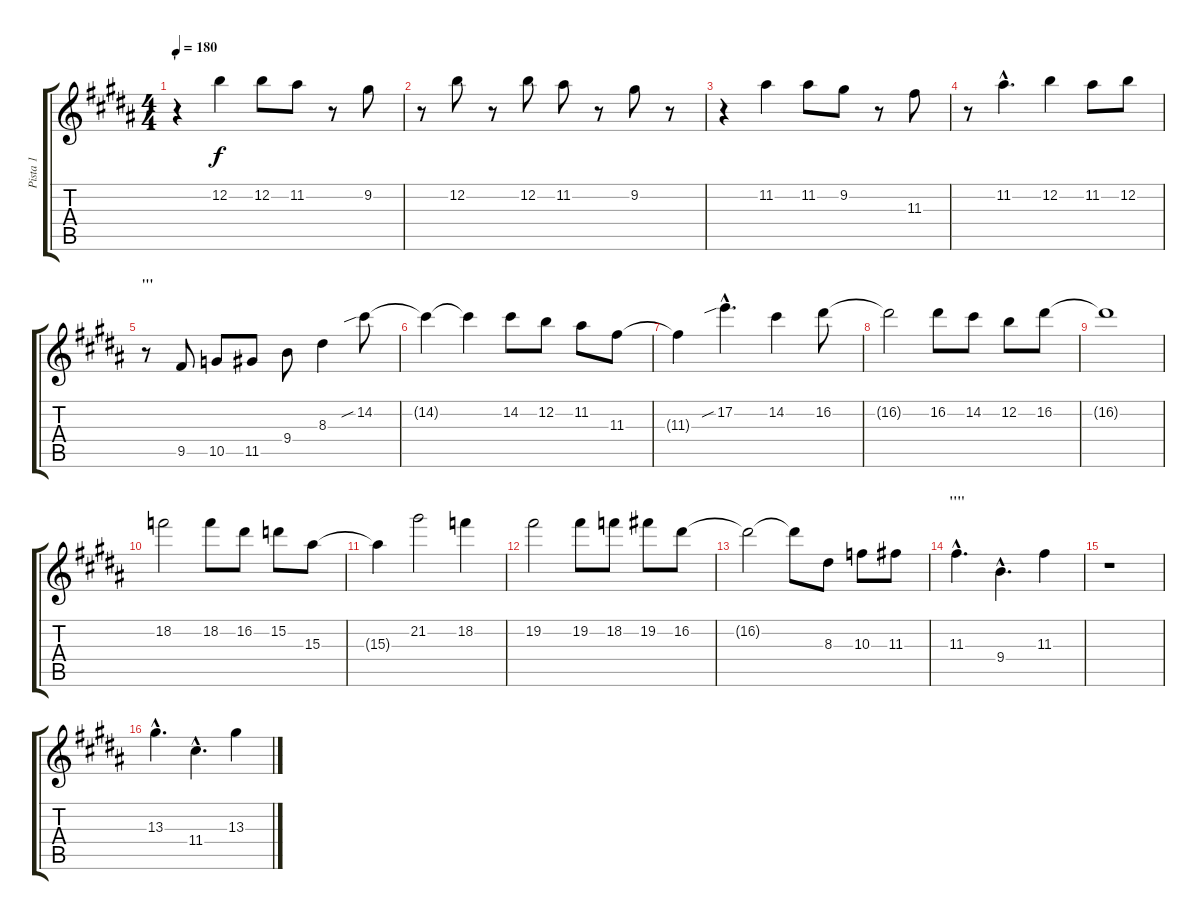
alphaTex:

\track ("Pista 1" "Pista 1") {instrument overdrivenguitar}
\staff {score tabs}
\tuning (E4 B3 G3 D3 A2 E2) {hide}
\ts (4 4)
\section ("" "'")
\tempo 180
\clef g2
\ks b
r.4{dy f} 12.2.4 12.2.8 11.2.8 r.8 9.2.8 |
r.8 12.2.8 r.8 12.2.8 11.2.8 r.8 9.2.8 r.8 |
r.4 11.2.4 11.2.8 9.2.8 r.8 11.3.8 |
r.8 11.2{hac}.4{d} 12.2.4 11.2.8 12.2.8 |
\section ("" "'''")
r.8 9.5.8 10.5.8 11.5.8 9.4.8 8.3.4 14.2{sib}.8 |
\section ("" "")
14.2{t}.4 14.2{t}.4 14.2.8 12.2.8 11.2.8 11.3.8 |
11.3{t}.4 17.2{sib hac}.4{d} 14.2.4 16.2.8 |
16.2{t}.2 16.2.8 14.2.8 12.2.8 16.2.8 |
16.2{t}.1 |
18.2.2 18.2.8 16.2.8 15.2.8 15.3.8 |
15.3{t}.4 21.2.2 18.2.4 |
19.2.2 19.2.8 18.2.8 19.2.8 16.2.8 |
16.2{t}.2 16.2{t}.8 8.3.8 10.3.8 11.3.8 |
\section ("" "''''")
11.3{hac}.4{d} 9.4{hac}.4{d} 11.3.4 |
r.1 |
13.3{hac}.4{d} 11.4{hac}.4{d} 13.3.4
